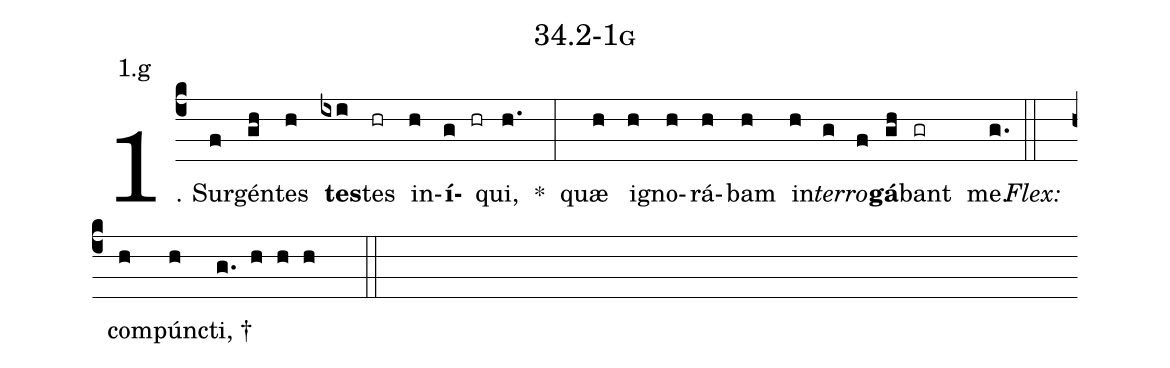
name: 34.2-1g;
annotation: 1.g;
%%
(c4)1. Sur(f)gén(gh)tes(h) <b>tes</b>(ixi)tes(hr) in(h)<b>í</b>(g hr)qui,(h.) *(:) quæ(h) i(h)gno(h)rá(h)bam(h) in(h)<i>ter</i>(g)<i>ro</i>(f)<b>gá</b>(gh)bant(gr) me.(g.) (::)
<i>Flex:</i>()  com(h)púnc(h)ti, †(g. h h h  ::)

%E(h) u(h) o(g) u(f) a(gh) e.(g.) (::)
